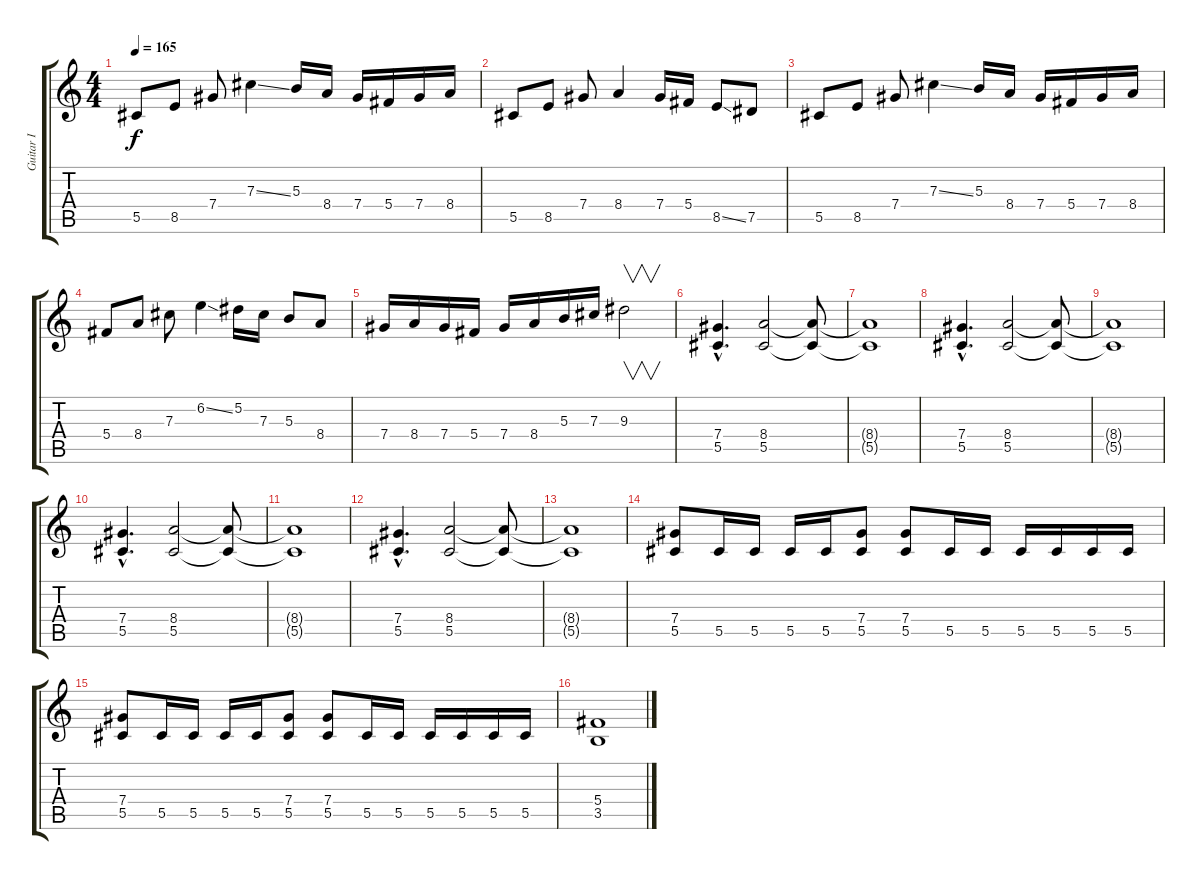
\track ("Guitar I" "Guitar I") {instrument overdrivenguitar}
\staff {score tabs}
\tuning (Eb4 Bb3 Gb3 Db3 Ab2 Eb2) {hide}
\ts (4 4)
\tempo 165
\clef g2
\ks c
5.5.8{dy f} 8.5.8 7.4.8 7.3{ss}.4 5.3.16 8.4.16 7.4.16 5.4.16 7.4.16 8.4.16 |
5.5.8 8.5.8 7.4.8 8.4.4 7.4.16 5.4.16 8.5{ss}.8 7.5.8 |
5.5.8 8.5.8 7.4.8 7.3{ss}.4 5.3.16 8.4.16 7.4.16 5.4.16 7.4.16 8.4.16 |
5.4.8 8.4.8 7.3.8 6.2{ss}.4 5.2.16 7.3.16 5.3.8 8.4.8 |
7.4.16 8.4.16 7.4.16 5.4.16 7.4.16 8.4.16 5.3.16 7.3.16 9.3.2{v} |
(7.4{hac} 5.5{hac}).4{d volume 16 balance 8} (8.4 5.5).2 (8.4{t} 5.5{t}).8 |
(8.4{t} 5.5{t}).1 |
(7.4{hac} 5.5{hac}).4{d} (8.4 5.5).2 (8.4{t} 5.5{t}).8 |
(8.4{t} 5.5{t}).1 |
(7.4{hac} 5.5{hac}).4{d volume 16 balance 8} (8.4 5.5).2 (8.4{t} 5.5{t}).8 |
(8.4{t} 5.5{t}).1 |
(7.4{hac} 5.5{hac}).4{d} (8.4 5.5).2 (8.4{t} 5.5{t}).8 |
(8.4{t} 5.5{t}).1 |
(7.4 5.5).8{volume 16 balance 8} 5.5.16 5.5.16 5.5.16 5.5.16 (7.4 5.5).8 (7.4 5.5).8 5.5.16 5.5.16 5.5.16 5.5.16 5.5.16 5.5.16 |
(7.4 5.5).8{volume 16 balance 8} 5.5.16 5.5.16 5.5.16 5.5.16 (7.4 5.5).8 (7.4 5.5).8 5.5.16 5.5.16 5.5.16 5.5.16 5.5.16 5.5.16 |
(5.4 3.5).1
